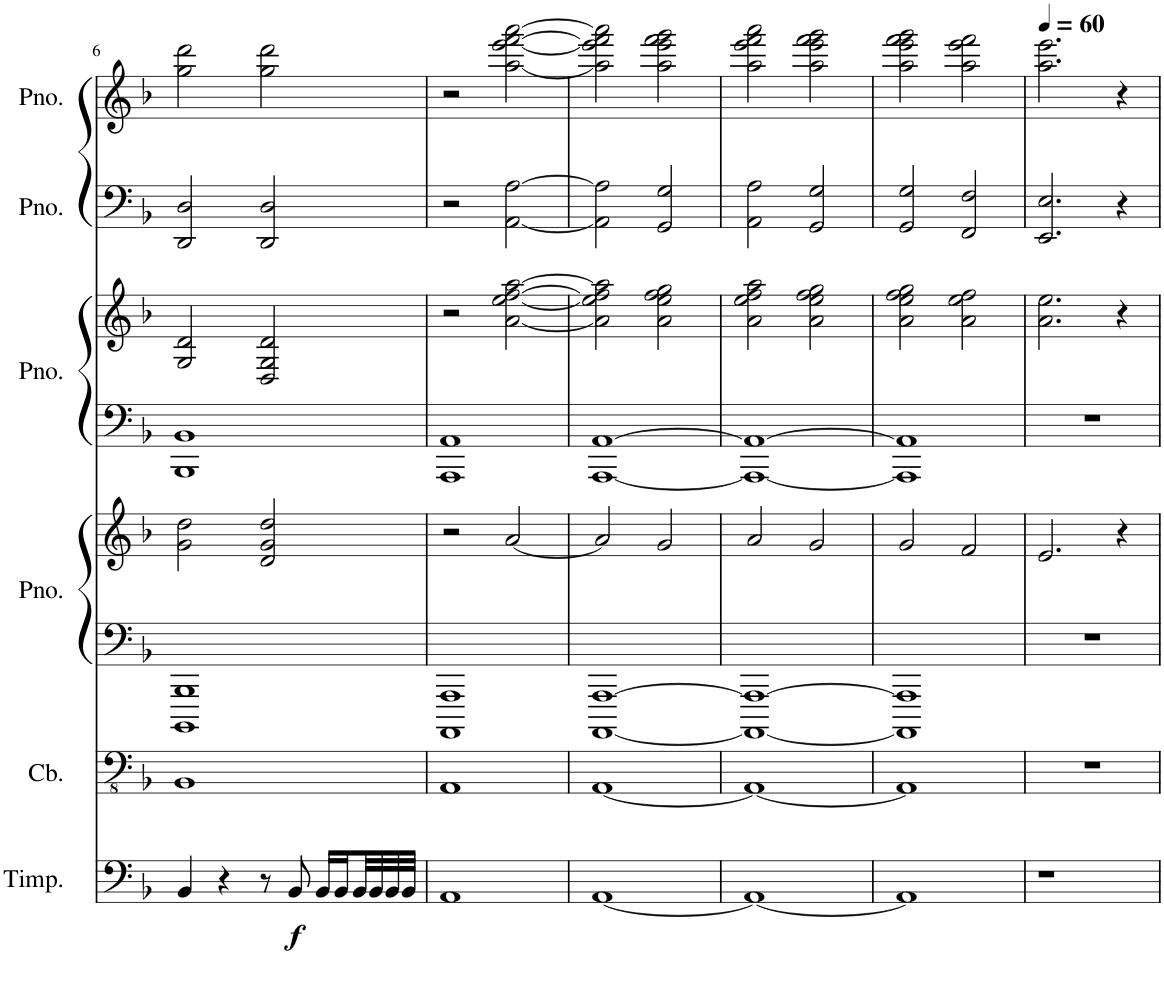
**kern	**dynam	**kern	**kern	**kern	**kern	**kern	**kern	**kern
*part6	*part6	*part5	*part4	*part4	*part3	*part3	*part2	*part1
*staff8	*staff8	*staff7	*staff6	*staff5	*staff4	*staff3	*staff2	*staff1
*I"Timpani	*	*I"Double Bass	*I"Piano	*	*I"Piano	*	*I"Piano	*I"Piano
*I'Timp.	*	*	*I'Pno.	*	*I'Pno.	*	*I'Pno.	*I'Pno.
!!LO:PB:g=z
*clefF4	*	*clefFv4	*clefF4	*clefG2	*clefF4	*clefG2	*clefF4	*clefG2
*	*	*Trd7c12	*	*	*	*	*	*
*k[b-]	*	*k[b-]	*k[b-]	*k[b-]	*k[b-]	*k[b-]	*k[b-]	*k[b-]
*M4/4	*	*M4/4	*M4/4	*M4/4	*M4/4	*M4/4	*M4/4	*M4/4
=6	=6	=6	=6	=6	=6	=6	=6	=6
4BB-/	.	1BBB-	1BBBB- 1BBB-	2g\ 2dd\	1BBB- 1BB-	2G/ 2d/	2DD/ 2D/	2gg\ 2ddd\
4r	.	.	.	.	.	.	.	.
8r	.	.	.	2d/ 2g/ 2dd/	.	2D/ 2G/ 2d/	2DD/ 2D/	2gg\ 2ddd\
!	!LO:DY:b	!	!	!	!	!	!	!
8BB-/	f	.	.	.	.	.	.	.
16BB-/LL	.	.	.	.	.	.	.	.
16BB-/	.	.	.	.	.	.	.	.
32BB-/L	.	.	.	.	.	.	.	.
32BB-/	.	.	.	.	.	.	.	.
32BB-/	.	.	.	.	.	.	.	.
32BB-/JJJ	.	.	.	.	.	.	.	.
=7	=7	=7	=7	=7	=7	=7	=7	=7
1AA	.	1AAA	1AAAA 1AAA	2r	1AAA 1AA	2r	2r	2r
.	.	.	.	[2a/	.	[2a\ [2ee\ [2ff\ [2aa\	[2AA\ [2A\	[2aa\ [2eee\ [2fff\ [2aaa\
=8	=8	=8	=8	=8	=8	=8	=8	=8
[1AA	.	[1AAA	[1AAAA [1AAA	2a/]	[1AAA [1AA	2a\ 2ee\ 2ff\ 2aa\	2AA\ 2A\	2aa\ 2eee\ 2fff\ 2aaa\
.	.	.	.	2g/	.	2a\ 2ee\ 2ff\ 2gg\	2GG/ 2G/	2aa\ 2eee\ 2fff\ 2ggg\
=9	=9	=9	=9	=9	=9	=9	=9	=9
1AA_	.	1AAA_	[1AAAA [1AAA	2a/	[1AAA [1AA	2a\ 2ee\ 2ff\ 2aa\	2AA\ 2A\	2aa\ 2eee\ 2fff\ 2aaa\
.	.	.	.	2g/	.	2a\ 2ee\ 2ff\ 2gg\	2GG/ 2G/	2aa\ 2eee\ 2fff\ 2ggg\
=10	=10	=10	=10	=10	=10	=10	=10	=10
1AA]	.	1AAA]	1AAAA 1AAA	2g/	1AAA 1AA	2a\ 2ee\ 2ff\ 2gg\	2GG/ 2G/	2aa\ 2eee\ 2fff\ 2ggg\
.	.	.	.	2f/	.	2a\ 2ee\ 2ff\	2FF/ 2F/	2aa\ 2eee\ 2fff\
=11	=11	=11	=11	=11	=11	=11	=11	=11
*	*	*	*	*	*	*	*	*MM60
1r	.	1r	1r	2.e/	1r	2.a\ 2.ee\	2.EE/ 2.E/	2.aa\ 2.eee\
.	.	.	.	4r	.	4r	4r	4r
=	=	=	=	=	=	=	=	=
*-	*-	*-	*-	*-	*-	*-	*-	*-
